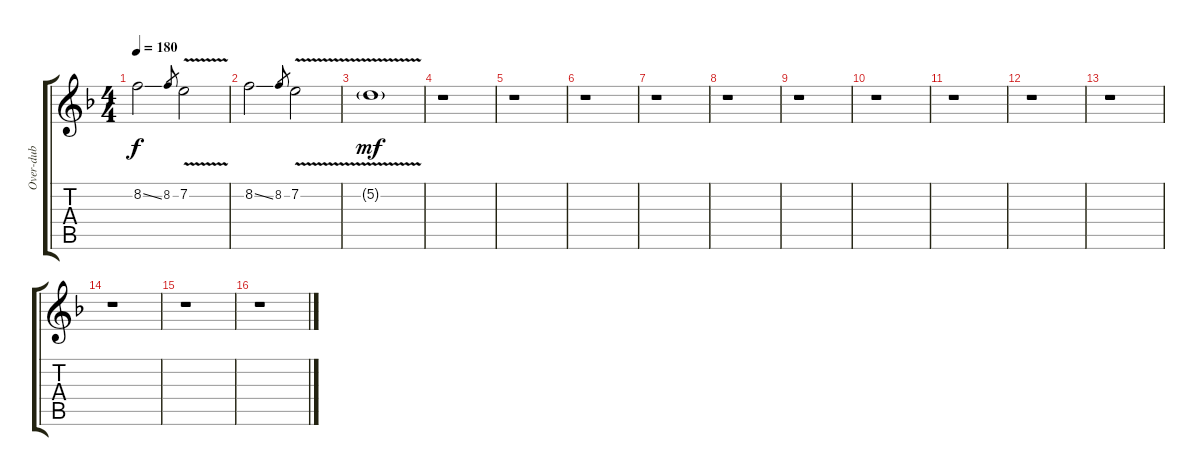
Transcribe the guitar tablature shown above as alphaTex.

\track ("Over-dub" "Over-dub") {instrument overdrivenguitar}
\staff {score tabs}
\tuning (D4 A3 F3 C3 G2 D2) {hide}
\ts (4 4)
\tempo 180
\clef g2
\ks dminor
8.2{ss}.2{dy f} 8.2.8{gr} 7.2{v}.2 |
8.2{ss}.2 8.2.8{gr} 7.2{v}.2 |
5.2{v g}.1{dy mf} |
r.1 |
r.1 |
r.1 |
r.1 |
r.1 |
r.1 |
r.1 |
r.1 |
r.1 |
r.1 |
r.1 |
r.1 |
r.1
